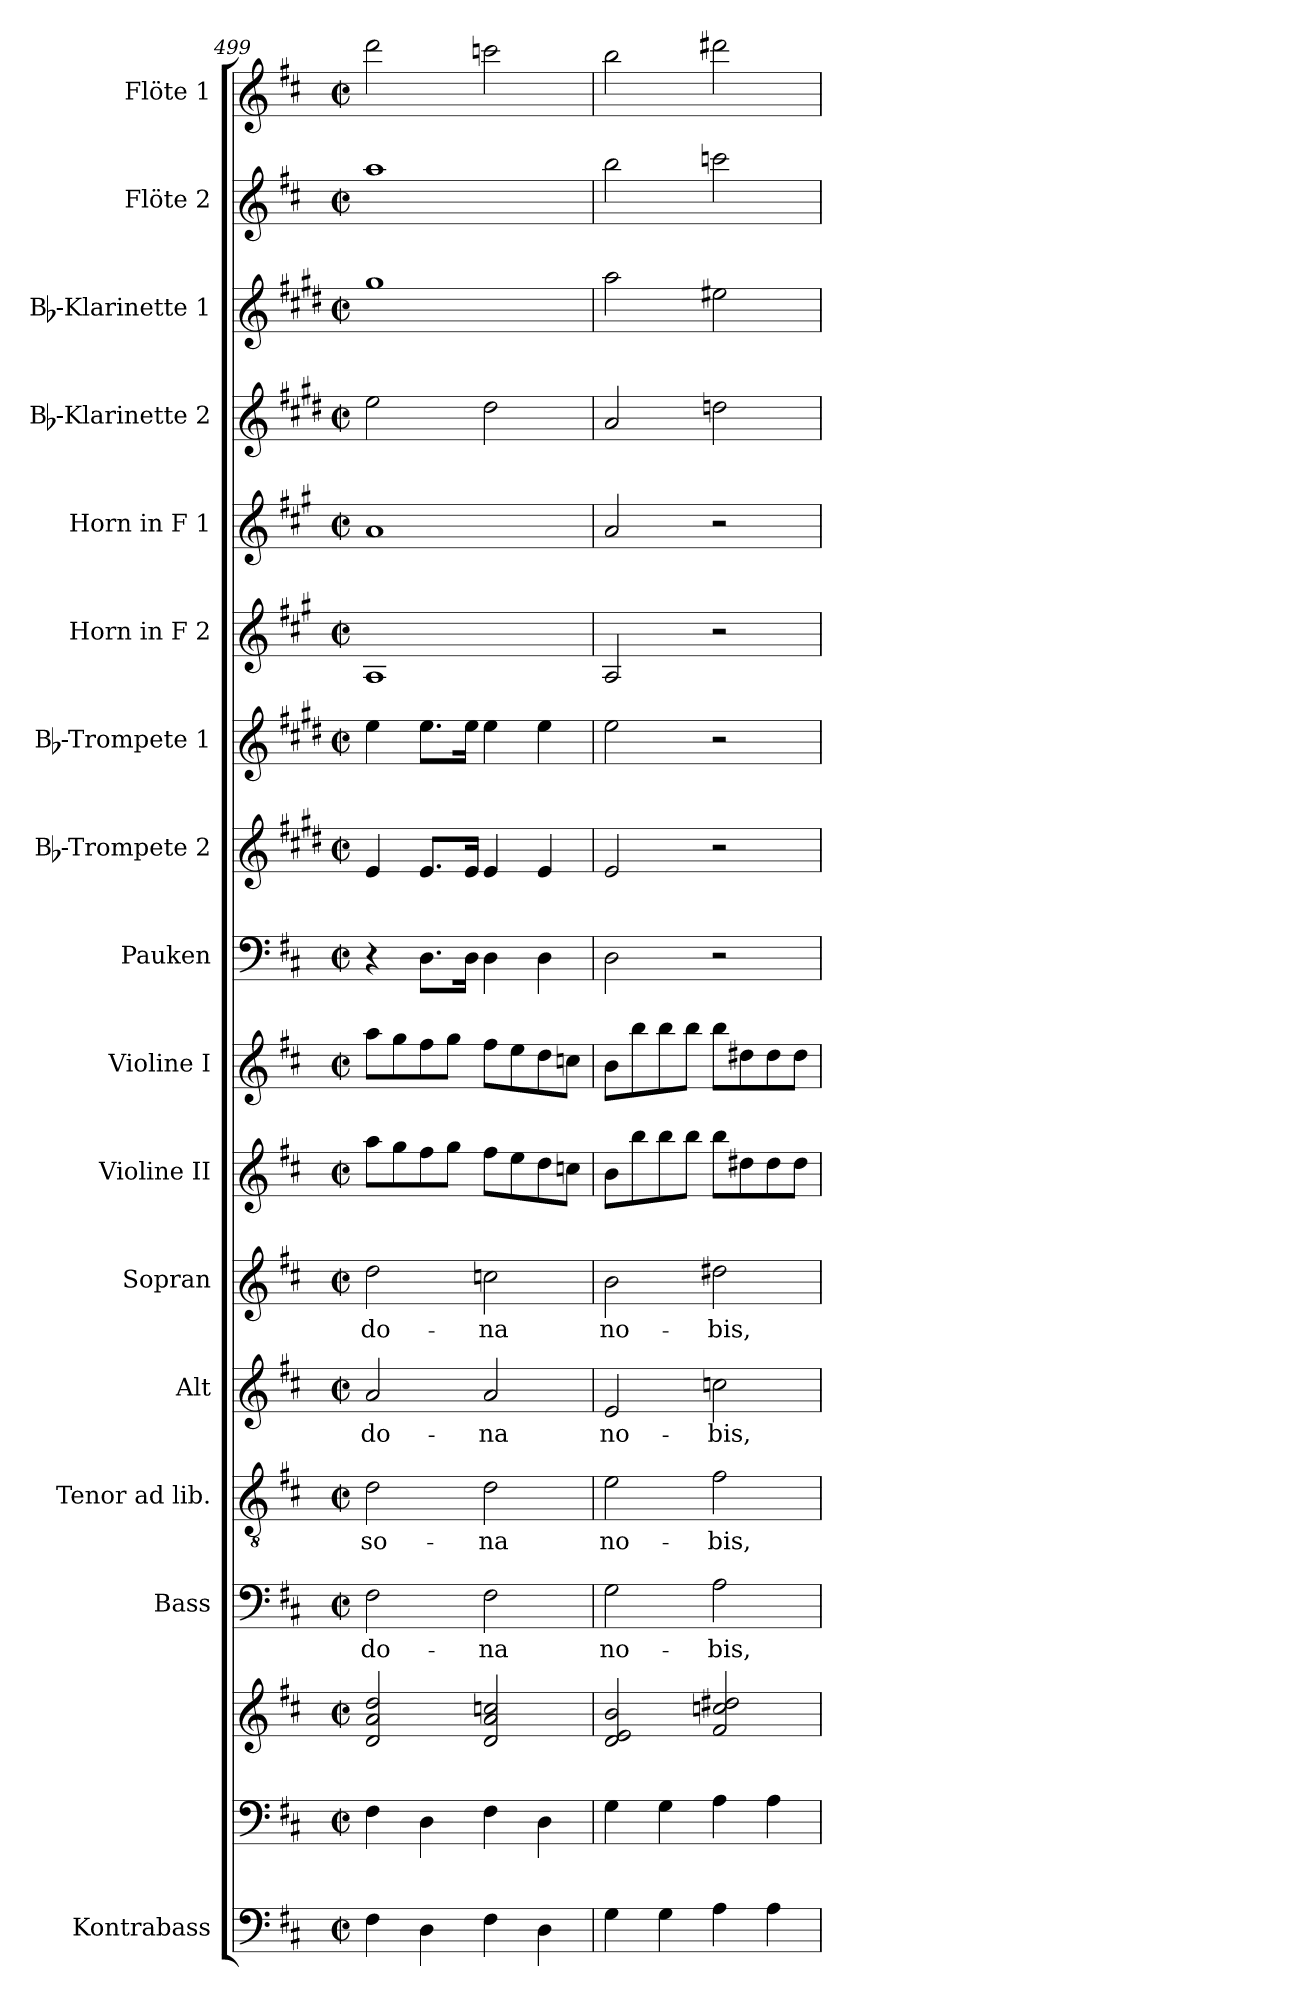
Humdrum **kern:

**kern	**kern	**kern	**kern	**text	**kern	**text	**kern	**text	**kern	**text	**kern	**kern	**kern	**kern	**kern	**kern	**kern	**kern	**kern	**kern	**kern
*part17	*part16	*part16	*part15	*part15	*part14	*part14	*part13	*part13	*part12	*part12	*part11	*part10	*part9	*part8	*part7	*part6	*part5	*part4	*part3	*part2	*part1
*staff18	*staff17	*staff16	*staff15	*staff15	*staff14	*staff14	*staff13	*staff13	*staff12	*staff12	*staff11	*staff10	*staff9	*staff8	*staff7	*staff6	*staff5	*staff4	*staff3	*staff2	*staff1
*I"Kontrabass	*	*	*I"Bass	*	*I"Tenor ad lib.	*	*I"Alt	*	*I"Sopran	*	*I"Violine II	*I"Violine I	*I"Pauken	*I"Bb-Trompete 2	*I"Bb-Trompete 1	*I"Horn in F 2	*I"Horn in F 1	*I"Bb-Klarinette 2	*I"Bb-Klarinette 1	*I"Flöte 2	*I"Flöte 1
*I'Kb.	*	*	*I'B.	*	*I'T.	*	*I'A.	*	*I'S.	*	*I'Vl. II	*I'Vl. I	*I'Pk.	*I'Bb Trp. 2	*I'Bb Trp. 1	*	*	*I'Bb Kl. 2	*I'Bb Kl. 1	*I'Fl. 2	*I'Fl. 1
*clefF4	*clefF4	*clefG2	*clefF4	*	*clefGv2	*	*clefG2	*	*clefG2	*	*clefG2	*clefG2	*clefF4	*clefG2	*clefG2	*clefG2	*clefG2	*clefG2	*clefG2	*clefG2	*clefG2
*ITrd7c12	*	*	*	*	*	*	*	*	*	*	*	*	*	*ITrd1c2	*ITrd1c2	*ITrd4c7	*ITrd4c7	*ITrd1c2	*ITrd1c2	*	*
*k[f#c#]	*k[f#c#]	*k[f#c#]	*k[f#c#]	*	*k[f#c#]	*	*k[f#c#]	*	*k[f#c#]	*	*k[f#c#]	*k[f#c#]	*k[f#c#]	*k[f#c#]	*k[f#c#]	*k[f#c#]	*k[f#c#]	*k[f#c#]	*k[f#c#]	*k[f#c#]	*k[f#c#]
*D:	*D:	*D:	*D:	*	*D:	*	*D:	*	*D:	*	*D:	*D:	*D:	*D:	*D:	*D:	*D:	*D:	*D:	*D:	*D:
*M2/2	*M2/2	*M2/2	*M2/2	*	*M2/2	*	*M2/2	*	*M2/2	*	*M2/2	*M2/2	*M2/2	*M2/2	*M2/2	*M2/2	*M2/2	*M2/2	*M2/2	*M2/2	*M2/2
*met(c|)	*met(c|)	*met(c|)	*met(c|)	*	*met(c|)	*	*met(c|)	*	*met(c|)	*	*met(c|)	*met(c|)	*met(c|)	*met(c|)	*met(c|)	*met(c|)	*met(c|)	*met(c|)	*met(c|)	*met(c|)	*met(c|)
=499	=499	=499	=499	=499	=499	=499	=499	=499	=499	=499	=499	=499	=499	=499	=499	=499	=499	=499	=499	=499	=499
!	!	!	!	!LO:LY:b	!	!LO:LY:b	!	!LO:LY:b	!	!LO:LY:b	!	!	!	!	!	!	!	!	!	!	!
4FF#\	4F#\	2d/ 2a/ 2dd/	2F#\	do-	2d\	so-	2a/	do-	2dd\	do-	8aa\L	8aa\L	4r	4d/	4dd\	1D	1d	2dd\	1ff#	1aa	2ddd\
.	.	.	.	.	.	.	.	.	.	.	8gg\	8gg\	.	.	.	.	.	.	.	.	.
4DD\	4D\	.	.	.	.	.	.	.	.	.	8ff#\	8ff#\	8.D\L	8.d/L	8.dd\L	.	.	.	.	.	.
.	.	.	.	.	.	.	.	.	.	.	8gg\J	8gg\J	.	.	.	.	.	.	.	.	.
.	.	.	.	.	.	.	.	.	.	.	.	.	16D\Jk	16d/Jk	16dd\Jk	.	.	.	.	.	.
!	!	!	!	!LO:LY:b	!	!LO:LY:b	!	!LO:LY:b	!	!LO:LY:b	!	!	!	!	!	!	!	!	!	!	!
4FF#\	4F#\	2d/ 2a/ 2ccn/	2F#\	-na	2d\	-na	2a/	-na	2ccn\	-na	8ff#\L	8ff#\L	4D\	4d/	4dd\	.	.	2cc#\	.	.	2cccn\
.	.	.	.	.	.	.	.	.	.	.	8ee\	8ee\	.	.	.	.	.	.	.	.	.
4DD\	4D\	.	.	.	.	.	.	.	.	.	8dd\	8dd\	4D\	4d/	4dd\	.	.	.	.	.	.
.	.	.	.	.	.	.	.	.	.	.	8ccn\J	8ccn\J	.	.	.	.	.	.	.	.	.
=500	=500	=500	=500	=500	=500	=500	=500	=500	=500	=500	=500	=500	=500	=500	=500	=500	=500	=500	=500	=500	=500
!	!	!	!	!LO:LY:b	!	!LO:LY:b	!	!LO:LY:b	!	!LO:LY:b	!	!	!	!	!	!	!	!	!	!	!
4GG\	4G\	2d/ 2e/ 2b/	2G\	no-	2e\	no-	2e/	no-	2b\	no-	8b\L	8b\L	2D\	2d/	2dd\	2D/	2d/	2g/	2gg\	2bb\	2bb\
.	.	.	.	.	.	.	.	.	.	.	8bb\	8bb\	.	.	.	.	.	.	.	.	.
4GG\	4G\	.	.	.	.	.	.	.	.	.	8bb\	8bb\	.	.	.	.	.	.	.	.	.
.	.	.	.	.	.	.	.	.	.	.	8bb\J	8bb\J	.	.	.	.	.	.	.	.	.
!	!	!	!	!LO:LY:b	!	!LO:LY:b	!	!LO:LY:b	!	!LO:LY:b	!	!	!	!	!	!	!	!	!	!	!
4AA\	4A\	2f#/ 2ccn/ 2dd#X/	2A\	-bis,	2f#\	-bis,	2ccn\	-bis,	2dd#X\	-bis,	8bb\L	8bb\L	2r	2r	2r	2r	2r	2ccn\	2dd#X\	2cccn\	2ddd#X\
.	.	.	.	.	.	.	.	.	.	.	8dd#X\	8dd#X\	.	.	.	.	.	.	.	.	.
4AA\	4A\	.	.	.	.	.	.	.	.	.	8dd#\	8dd#\	.	.	.	.	.	.	.	.	.
.	.	.	.	.	.	.	.	.	.	.	8dd#\J	8dd#\J	.	.	.	.	.	.	.	.	.
=	=	=	=	=	=	=	=	=	=	=	=	=	=	=	=	=	=	=	=	=	=
*-	*-	*-	*-	*-	*-	*-	*-	*-	*-	*-	*-	*-	*-	*-	*-	*-	*-	*-	*-	*-	*-
